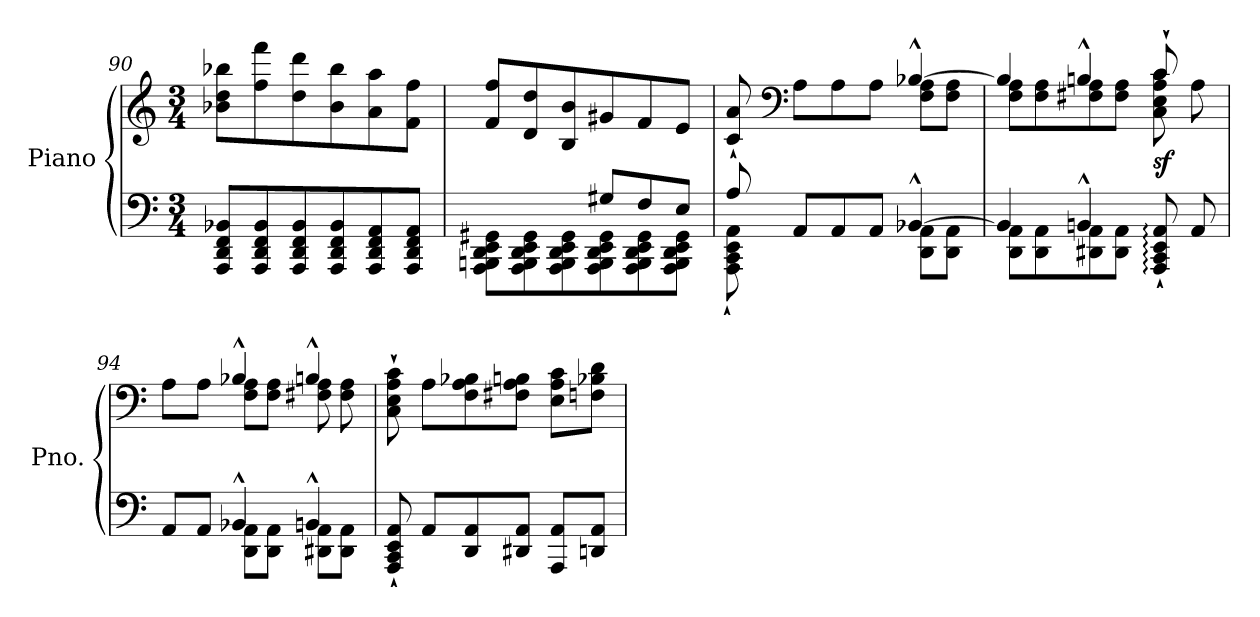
**kern	**kern	**dynam
*part1	*part1	*part1
*staff2	*staff1	*staff1/2
*I"Piano	*	*
*I'Pno.	*	*
!!LO:LB:g=z
*clefF4	*clefG2	*
*k[]	*k[]	*
*M3/4	*M3/4	*
=90	=90	=90
8AAA/ 8DD/ 8FF/ 8BB-X/L	8b-X\ 8dd\ 8bb-X\L	.
8AAA/ 8DD/ 8FF/ 8BB-/	8ff\ 8fff\	.
8AAA/ 8DD/ 8FF/ 8BB-/	8dd\ 8ddd\	.
8AAA/ 8DD/ 8FF/ 8BB-/	8b-\ 8bb-\	.
8AAA/ 8DD/ 8FF/ 8AA/	8a\ 8aa\	.
8AAA/ 8DD/ 8FF/ 8AA/J	8f\ 8ff\J	.
=91	=91	=91
*^	*	*
4.ryy	8AAA\ 8BBBn\ 8DD\ 8EE\ 8GG#X\L	8f/ 8ff/L	.
.	8AAA\ 8BBB\ 8DD\ 8EE\ 8GG#\	8d/ 8dd/	.
.	8AAA\ 8BBB\ 8DD\ 8EE\ 8GG#\	8B/ 8b/	.
8G#X/L	8AAA\ 8BBB\ 8DD\ 8EE\ 8GG#\	8g#X/	.
8F/	8AAA\ 8BBB\ 8DD\ 8EE\ 8GG#\	8f/	.
8E/J	8AAA\ 8BBB\ 8DD\ 8EE\ 8GG#\J	8e/J	.
=92	=92	=92	=92
*	*	*^	*
8A/	8AAA\` 8CC\` 8EE\` 8AA\`	8c/` 8a/`	2ryy	.
*	*	*clefF4	*	*
4.ryy	8AA/L	8A\L	.	.
.	8AA/	8A\	.	.
.	8AA/J	8A\J	.	.
[4BB-X^^/	8DD\ 8AA\L	[4B-X^^/	8F\ 8A\L	.
.	8DD\ 8AA\J	.	8F\ 8A\J	.
=93	=93	=93	=93	=93
4BB-/]	8DD\ 8AA\L	4B-/]	8F\ 8A\L	.
.	8DD\ 8AA\	.	8F\ 8A\	.
4BBn^^/	8DD#X\ 8AA\	4Bn^^/	8F#X\ 8A\	.
.	8DD#\ 8AA\J	.	8F#\ 8A\J	.
!	!	!	!	!LO:DY:b
8AAA/:` 8CC/:` 8EE/:` 8AA/:`	4ryy	8c`/	8C\: 8E\: 8A\: 8c\:	sf
8AA/	.	8A\	8ryy	.
=94	=94	=94	=94	=94
8AA/L	4ryy	4ryy	8A\L	.
8AA/J	.	.	8A\J	.
4BB-X^^/	8DD\ 8AA\L	4B-X^^/	8F\ 8A\L	.
.	8DD\ 8AA\J	.	8F\ 8A\J	.
4BBn^^/	8DD#X\ 8AA\L	4Bn^^/	8F#X\ 8A\	.
.	8DD#\ 8AA\J	.	8F#\ 8A\	.
*v	*v	*	*	*
*	*v	*v	*
=95	=95	=95
8AAA/` 8CC/` 8EE/` 8AA/`	8C\` 8E\` 8A\` 8c\`	.
8AA/L	8A\L	.
8DD/ 8AA/	8F\ 8A\ 8B-X\	.
8DD#X/ 8AA/J	8F#X\ 8A\ 8Bn\J	.
8AAA/ 8AA/L	8E\ 8A\ 8c\L	.
8DDn/ 8AA/J	8Fn\ 8B-X\ 8d\J	.
=	=	=
*-	*-	*-
